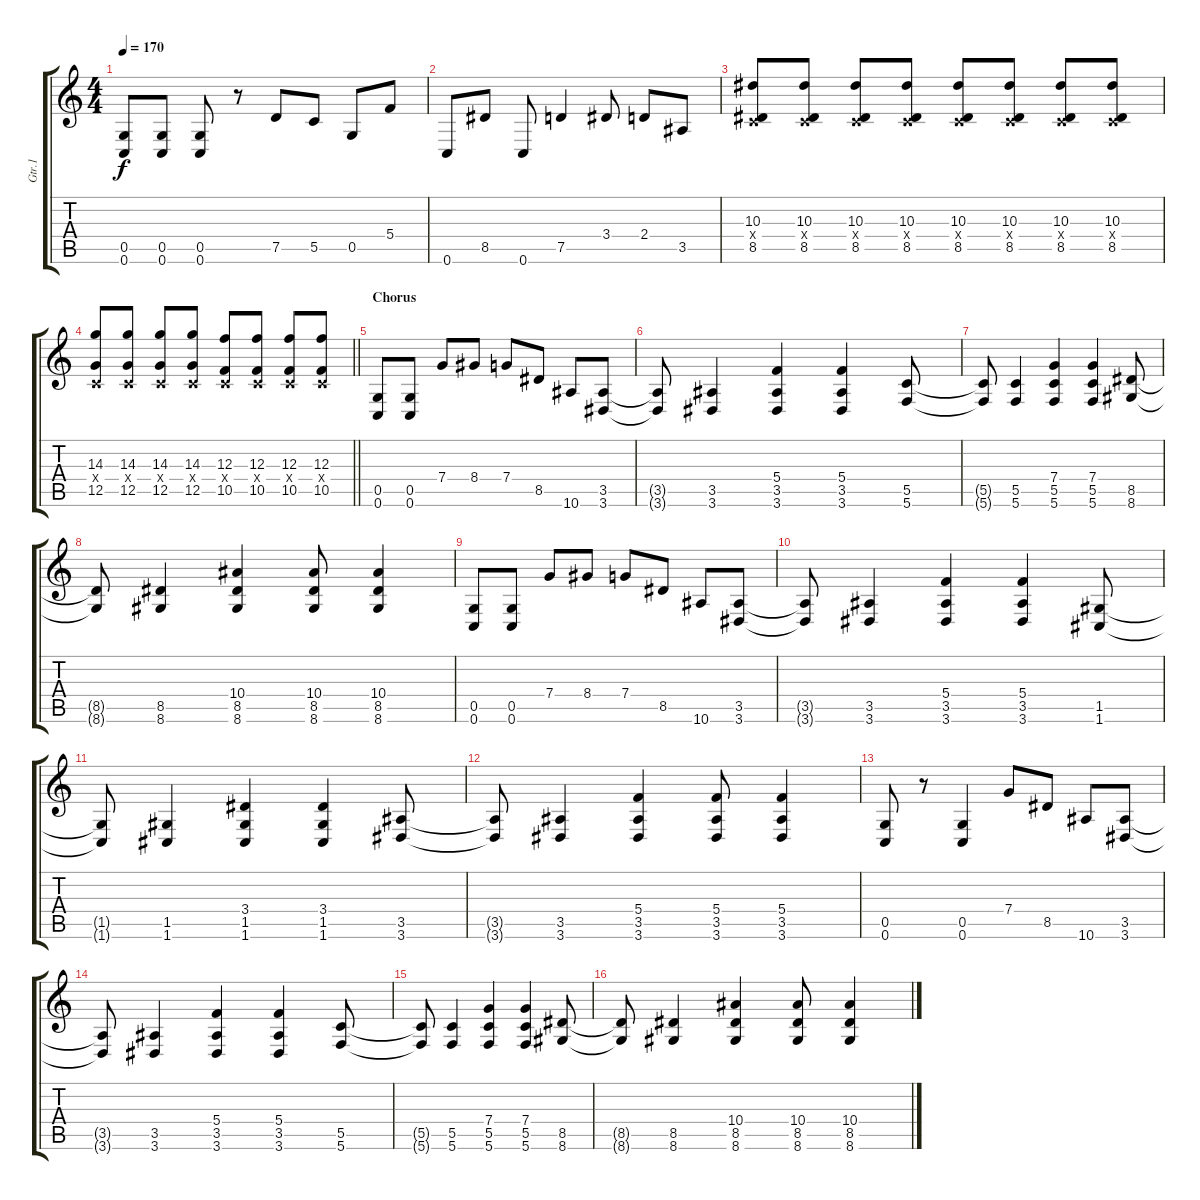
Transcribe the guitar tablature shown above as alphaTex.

\track ("Gtr.1" "Gtr.1") {instrument distortionguitar}
\staff {score tabs}
\tuning (D4 A3 F3 C3 G2 C2) {hide}
\ts (4 4)
\tempo 170
\clef g2
\ks c
(0.5 0.6).8{dy f} (0.5 0.6).8 (0.5 0.6).8 r.8 7.5.8 5.5.8 0.5.8 5.4.8 |
0.6.8 8.5.8 0.6.8 7.5.4 3.4.8 2.4.8 3.5.8 |
(10.3 0.4{x} 8.5).8 (10.3 0.4{x} 8.5).8 (10.3 0.4{x} 8.5).8 (10.3 0.4{x} 8.5).8 (10.3 0.4{x} 8.5).8 (10.3 0.4{x} 8.5).8 (10.3 0.4{x} 8.5).8 (10.3 0.4{x} 8.5).8 |
\barLineRight lightlight
(14.3 0.4{x} 12.5).8 (14.3 0.4{x} 12.5).8 (14.3 0.4{x} 12.5).8 (14.3 0.4{x} 12.5).8 (12.3 0.4{x} 10.5).8 (12.3 0.4{x} 10.5).8 (12.3 0.4{x} 10.5).8 (12.3 0.4{x} 10.5).8 |
\section ("" "Chorus")
(0.5 0.6).8 (0.5 0.6).8 7.4.8 8.4.8 7.4.8 8.5.8 10.6.8 (3.5 3.6).8 |
(3.5{t} 3.6{t}).8 (3.5 3.6).4 (5.4 3.5 3.6).4 (5.4 3.5 3.6).4 (5.5 5.6).8 |
(5.5{t} 5.6{t}).8 (5.5 5.6).4 (7.4 5.5 5.6).4 (7.4 5.5 5.6).4 (8.5 8.6).8 |
(8.5{t} 8.6{t}).8 (8.5 8.6).4 (10.4 8.5 8.6).4 (10.4 8.5 8.6).8 (10.4 8.5 8.6).4 |
(0.5 0.6).8 (0.5 0.6).8 7.4.8 8.4.8 7.4.8 8.5.8 10.6.8 (3.5 3.6).8 |
(3.5{t} 3.6{t}).8 (3.5 3.6).4 (5.4 3.5 3.6).4 (5.4 3.5 3.6).4 (1.5 1.6).8 |
(1.5{t} 1.6{t}).8 (1.5 1.6).4 (3.4 1.5 1.6).4 (3.4 1.5 1.6).4 (3.5 3.6).8 |
(3.5{t} 3.6{t}).8 (3.5 3.6).4 (5.4 3.5 3.6).4 (5.4 3.5 3.6).8 (5.4 3.5 3.6).4 |
(0.5 0.6).8 r.8 (0.5 0.6).4 7.4.8 8.5.8 10.6.8 (3.5 3.6).8 |
(3.5{t} 3.6{t}).8 (3.5 3.6).4 (5.4 3.5 3.6).4 (5.4 3.5 3.6).4 (5.5 5.6).8 |
(5.5{t} 5.6{t}).8 (5.5 5.6).4 (7.4 5.5 5.6).4 (7.4 5.5 5.6).4 (8.5 8.6).8 |
(8.5{t} 8.6{t}).8 (8.5 8.6).4 (10.4 8.5 8.6).4 (10.4 8.5 8.6).8 (10.4 8.5 8.6).4
